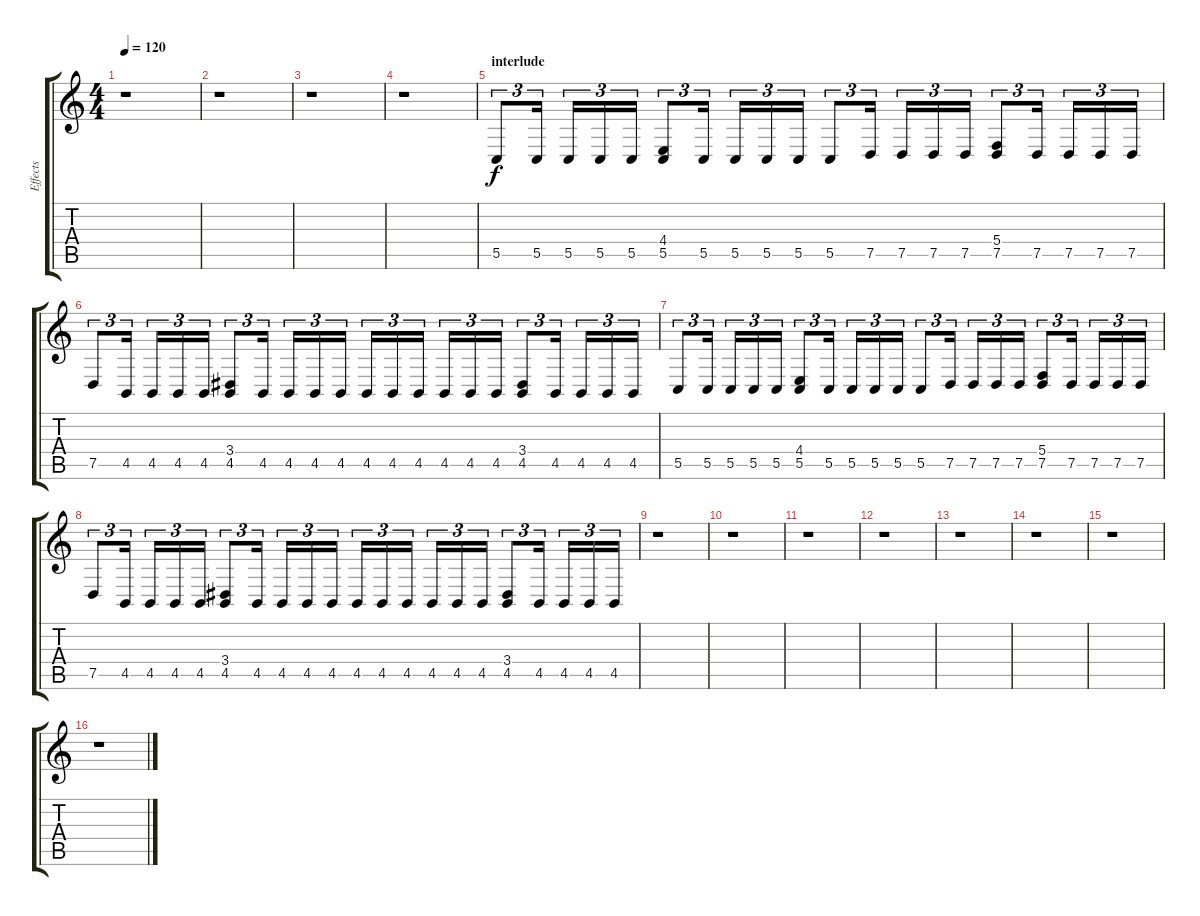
\track ("Effects" "Effects") {instrument reversecymbal}
\staff {score tabs}
\tuning (D4 A3 F3 C3 G2 D2) {hide}
\ts (4 4)
\tempo 120
\clef g2
\ks c
r.1{dy mf} |
r.1 |
r.1 |
r.1 |
\section ("" "interlude")
5.5.8{tu (3 2) dy f volume 9 balance 4 instrument lead2sawtooth} 5.5.16{tu (3 2)} 5.5.16{tu (3 2)} 5.5.16{tu (3 2)} 5.5.16{tu (3 2)} (4.4 5.5).8{tu (3 2)} 5.5.16{tu (3 2)} 5.5.16{tu (3 2)} 5.5.16{tu (3 2)} 5.5.16{tu (3 2)} 5.5.8{tu (3 2)} 7.5.16{tu (3 2)} 7.5.16{tu (3 2)} 7.5.16{tu (3 2)} 7.5.16{tu (3 2)} (5.4 7.5).8{tu (3 2)} 7.5.16{tu (3 2)} 7.5.16{tu (3 2)} 7.5.16{tu (3 2)} 7.5.16{tu (3 2)} |
7.5.8{tu (3 2)} 4.5.16{tu (3 2)} 4.5.16{tu (3 2)} 4.5.16{tu (3 2)} 4.5.16{tu (3 2)} (3.4 4.5).8{tu (3 2)} 4.5.16{tu (3 2)} 4.5.16{tu (3 2)} 4.5.16{tu (3 2)} 4.5.16{tu (3 2)} 4.5.16{tu (3 2)} 4.5.16{tu (3 2)} 4.5.16{tu (3 2)} 4.5.16{tu (3 2)} 4.5.16{tu (3 2)} 4.5.16{tu (3 2)} (3.4 4.5).8{tu (3 2)} 4.5.16{tu (3 2)} 4.5.16{tu (3 2)} 4.5.16{tu (3 2)} 4.5.16{tu (3 2)} |
5.5.8{tu (3 2)} 5.5.16{tu (3 2)} 5.5.16{tu (3 2)} 5.5.16{tu (3 2)} 5.5.16{tu (3 2)} (4.4 5.5).8{tu (3 2)} 5.5.16{tu (3 2)} 5.5.16{tu (3 2)} 5.5.16{tu (3 2)} 5.5.16{tu (3 2)} 5.5.8{tu (3 2)} 7.5.16{tu (3 2)} 7.5.16{tu (3 2)} 7.5.16{tu (3 2)} 7.5.16{tu (3 2)} (5.4 7.5).8{tu (3 2)} 7.5.16{tu (3 2)} 7.5.16{tu (3 2)} 7.5.16{tu (3 2)} 7.5.16{tu (3 2)} |
7.5.8{tu (3 2)} 4.5.16{tu (3 2)} 4.5.16{tu (3 2)} 4.5.16{tu (3 2)} 4.5.16{tu (3 2)} (3.4 4.5).8{tu (3 2)} 4.5.16{tu (3 2)} 4.5.16{tu (3 2)} 4.5.16{tu (3 2)} 4.5.16{tu (3 2)} 4.5.16{tu (3 2)} 4.5.16{tu (3 2)} 4.5.16{tu (3 2)} 4.5.16{tu (3 2)} 4.5.16{tu (3 2)} 4.5.16{tu (3 2)} (3.4 4.5).8{tu (3 2)} 4.5.16{tu (3 2)} 4.5.16{tu (3 2)} 4.5.16{tu (3 2)} 4.5.16{tu (3 2)} |
r.1 |
r.1 |
r.1 |
r.1 |
r.1 |
r.1 |
r.1 |
r.1
